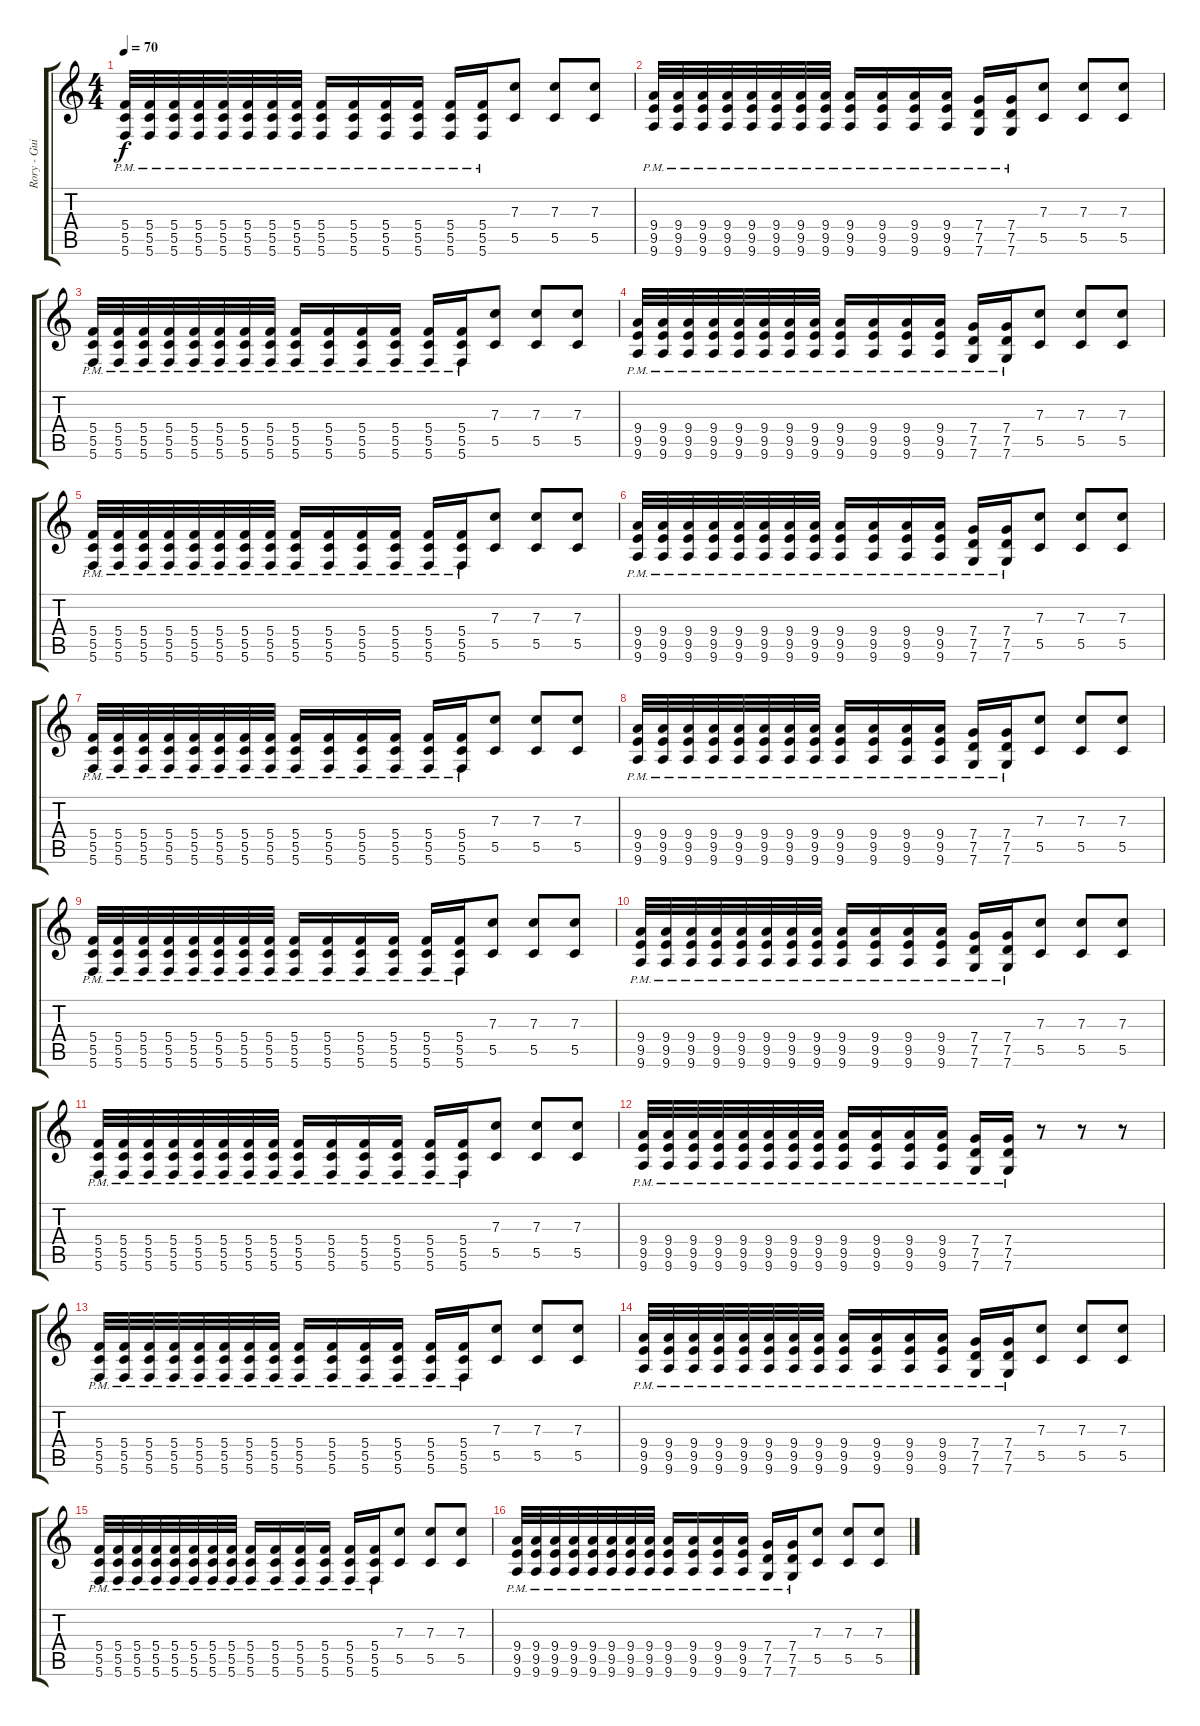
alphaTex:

\track ("Rory - Guitar" "Rory - Gui") {instrument overdrivenguitar}
\staff {score tabs}
\tuning (D4 A3 F3 C3 G2 C2) {hide}
\ts (4 4)
\tempo 70
\clef g2
\ks c
(5.4{pm} 5.5{pm} 5.6{pm}).32{dy f} (5.4{pm} 5.5{pm} 5.6{pm}).32 (5.4{pm} 5.5{pm} 5.6{pm}).32 (5.4{pm} 5.5{pm} 5.6{pm}).32 (5.4{pm} 5.5{pm} 5.6{pm}).32 (5.4{pm} 5.5{pm} 5.6{pm}).32 (5.4{pm} 5.5{pm} 5.6{pm}).32 (5.4{pm} 5.5{pm} 5.6{pm}).32 (5.4{pm} 5.5{pm} 5.6{pm}).16 (5.4{pm} 5.5{pm} 5.6{pm}).16 (5.4{pm} 5.5{pm} 5.6{pm}).16 (5.4{pm} 5.5{pm} 5.6{pm}).16 (5.4{pm} 5.5{pm} 5.6{pm}).16 (5.4{pm} 5.5{pm} 5.6{pm}).16 (7.3 5.5).8 (7.3 5.5).8 (7.3 5.5).8 |
(9.4{pm} 9.5{pm} 9.6{pm}).32 (9.4{pm} 9.5{pm} 9.6{pm}).32 (9.4{pm} 9.5{pm} 9.6{pm}).32 (9.4{pm} 9.5{pm} 9.6{pm}).32 (9.4{pm} 9.5{pm} 9.6{pm}).32 (9.4{pm} 9.5{pm} 9.6{pm}).32 (9.4{pm} 9.5{pm} 9.6{pm}).32 (9.4{pm} 9.5{pm} 9.6{pm}).32 (9.4{pm} 9.5{pm} 9.6{pm}).16 (9.4{pm} 9.5{pm} 9.6{pm}).16 (9.4{pm} 9.5{pm} 9.6{pm}).16 (9.4{pm} 9.5{pm} 9.6{pm}).16 (7.4{pm} 7.5{pm} 7.6{pm}).16 (7.4{pm} 7.5{pm} 7.6{pm}).16 (7.3 5.5).8 (7.3 5.5).8 (7.3 5.5).8 |
(5.4{pm} 5.5{pm} 5.6{pm}).32 (5.4{pm} 5.5{pm} 5.6{pm}).32 (5.4{pm} 5.5{pm} 5.6{pm}).32 (5.4{pm} 5.5{pm} 5.6{pm}).32 (5.4{pm} 5.5{pm} 5.6{pm}).32 (5.4{pm} 5.5{pm} 5.6{pm}).32 (5.4{pm} 5.5{pm} 5.6{pm}).32 (5.4{pm} 5.5{pm} 5.6{pm}).32 (5.4{pm} 5.5{pm} 5.6{pm}).16 (5.4{pm} 5.5{pm} 5.6{pm}).16 (5.4{pm} 5.5{pm} 5.6{pm}).16 (5.4{pm} 5.5{pm} 5.6{pm}).16 (5.4{pm} 5.5{pm} 5.6{pm}).16 (5.4{pm} 5.5{pm} 5.6{pm}).16 (7.3 5.5).8 (7.3 5.5).8 (7.3 5.5).8 |
(9.4{pm} 9.5{pm} 9.6{pm}).32 (9.4{pm} 9.5{pm} 9.6{pm}).32 (9.4{pm} 9.5{pm} 9.6{pm}).32 (9.4{pm} 9.5{pm} 9.6{pm}).32 (9.4{pm} 9.5{pm} 9.6{pm}).32 (9.4{pm} 9.5{pm} 9.6{pm}).32 (9.4{pm} 9.5{pm} 9.6{pm}).32 (9.4{pm} 9.5{pm} 9.6{pm}).32 (9.4{pm} 9.5{pm} 9.6{pm}).16 (9.4{pm} 9.5{pm} 9.6{pm}).16 (9.4{pm} 9.5{pm} 9.6{pm}).16 (9.4{pm} 9.5{pm} 9.6{pm}).16 (7.4{pm} 7.5{pm} 7.6{pm}).16 (7.4{pm} 7.5{pm} 7.6{pm}).16 (7.3 5.5).8 (7.3 5.5).8 (7.3 5.5).8 |
(5.4{pm} 5.5{pm} 5.6{pm}).32 (5.4{pm} 5.5{pm} 5.6{pm}).32 (5.4{pm} 5.5{pm} 5.6{pm}).32 (5.4{pm} 5.5{pm} 5.6{pm}).32 (5.4{pm} 5.5{pm} 5.6{pm}).32 (5.4{pm} 5.5{pm} 5.6{pm}).32 (5.4{pm} 5.5{pm} 5.6{pm}).32 (5.4{pm} 5.5{pm} 5.6{pm}).32 (5.4{pm} 5.5{pm} 5.6{pm}).16 (5.4{pm} 5.5{pm} 5.6{pm}).16 (5.4{pm} 5.5{pm} 5.6{pm}).16 (5.4{pm} 5.5{pm} 5.6{pm}).16 (5.4{pm} 5.5{pm} 5.6{pm}).16 (5.4{pm} 5.5{pm} 5.6{pm}).16 (7.3 5.5).8 (7.3 5.5).8 (7.3 5.5).8 |
(9.4{pm} 9.5{pm} 9.6{pm}).32 (9.4{pm} 9.5{pm} 9.6{pm}).32 (9.4{pm} 9.5{pm} 9.6{pm}).32 (9.4{pm} 9.5{pm} 9.6{pm}).32 (9.4{pm} 9.5{pm} 9.6{pm}).32 (9.4{pm} 9.5{pm} 9.6{pm}).32 (9.4{pm} 9.5{pm} 9.6{pm}).32 (9.4{pm} 9.5{pm} 9.6{pm}).32 (9.4{pm} 9.5{pm} 9.6{pm}).16 (9.4{pm} 9.5{pm} 9.6{pm}).16 (9.4{pm} 9.5{pm} 9.6{pm}).16 (9.4{pm} 9.5{pm} 9.6{pm}).16 (7.4{pm} 7.5{pm} 7.6{pm}).16 (7.4{pm} 7.5{pm} 7.6{pm}).16 (7.3 5.5).8 (7.3 5.5).8 (7.3 5.5).8 |
(5.4{pm} 5.5{pm} 5.6{pm}).32 (5.4{pm} 5.5{pm} 5.6{pm}).32 (5.4{pm} 5.5{pm} 5.6{pm}).32 (5.4{pm} 5.5{pm} 5.6{pm}).32 (5.4{pm} 5.5{pm} 5.6{pm}).32 (5.4{pm} 5.5{pm} 5.6{pm}).32 (5.4{pm} 5.5{pm} 5.6{pm}).32 (5.4{pm} 5.5{pm} 5.6{pm}).32 (5.4{pm} 5.5{pm} 5.6{pm}).16 (5.4{pm} 5.5{pm} 5.6{pm}).16 (5.4{pm} 5.5{pm} 5.6{pm}).16 (5.4{pm} 5.5{pm} 5.6{pm}).16 (5.4{pm} 5.5{pm} 5.6{pm}).16 (5.4{pm} 5.5{pm} 5.6{pm}).16 (7.3 5.5).8 (7.3 5.5).8 (7.3 5.5).8 |
(9.4{pm} 9.5{pm} 9.6{pm}).32 (9.4{pm} 9.5{pm} 9.6{pm}).32 (9.4{pm} 9.5{pm} 9.6{pm}).32 (9.4{pm} 9.5{pm} 9.6{pm}).32 (9.4{pm} 9.5{pm} 9.6{pm}).32 (9.4{pm} 9.5{pm} 9.6{pm}).32 (9.4{pm} 9.5{pm} 9.6{pm}).32 (9.4{pm} 9.5{pm} 9.6{pm}).32 (9.4{pm} 9.5{pm} 9.6{pm}).16 (9.4{pm} 9.5{pm} 9.6{pm}).16 (9.4{pm} 9.5{pm} 9.6{pm}).16 (9.4{pm} 9.5{pm} 9.6{pm}).16 (7.4{pm} 7.5{pm} 7.6{pm}).16 (7.4{pm} 7.5{pm} 7.6{pm}).16 (7.3 5.5).8 (7.3 5.5).8 (7.3 5.5).8 |
(5.4{pm} 5.5{pm} 5.6{pm}).32 (5.4{pm} 5.5{pm} 5.6{pm}).32 (5.4{pm} 5.5{pm} 5.6{pm}).32 (5.4{pm} 5.5{pm} 5.6{pm}).32 (5.4{pm} 5.5{pm} 5.6{pm}).32 (5.4{pm} 5.5{pm} 5.6{pm}).32 (5.4{pm} 5.5{pm} 5.6{pm}).32 (5.4{pm} 5.5{pm} 5.6{pm}).32 (5.4{pm} 5.5{pm} 5.6{pm}).16 (5.4{pm} 5.5{pm} 5.6{pm}).16 (5.4{pm} 5.5{pm} 5.6{pm}).16 (5.4{pm} 5.5{pm} 5.6{pm}).16 (5.4{pm} 5.5{pm} 5.6{pm}).16 (5.4{pm} 5.5{pm} 5.6{pm}).16 (7.3 5.5).8 (7.3 5.5).8 (7.3 5.5).8 |
(9.4{pm} 9.5{pm} 9.6{pm}).32 (9.4{pm} 9.5{pm} 9.6{pm}).32 (9.4{pm} 9.5{pm} 9.6{pm}).32 (9.4{pm} 9.5{pm} 9.6{pm}).32 (9.4{pm} 9.5{pm} 9.6{pm}).32 (9.4{pm} 9.5{pm} 9.6{pm}).32 (9.4{pm} 9.5{pm} 9.6{pm}).32 (9.4{pm} 9.5{pm} 9.6{pm}).32 (9.4{pm} 9.5{pm} 9.6{pm}).16 (9.4{pm} 9.5{pm} 9.6{pm}).16 (9.4{pm} 9.5{pm} 9.6{pm}).16 (9.4{pm} 9.5{pm} 9.6{pm}).16 (7.4{pm} 7.5{pm} 7.6{pm}).16 (7.4{pm} 7.5{pm} 7.6{pm}).16 (7.3 5.5).8 (7.3 5.5).8 (7.3 5.5).8 |
(5.4{pm} 5.5{pm} 5.6{pm}).32 (5.4{pm} 5.5{pm} 5.6{pm}).32 (5.4{pm} 5.5{pm} 5.6{pm}).32 (5.4{pm} 5.5{pm} 5.6{pm}).32 (5.4{pm} 5.5{pm} 5.6{pm}).32 (5.4{pm} 5.5{pm} 5.6{pm}).32 (5.4{pm} 5.5{pm} 5.6{pm}).32 (5.4{pm} 5.5{pm} 5.6{pm}).32 (5.4{pm} 5.5{pm} 5.6{pm}).16 (5.4{pm} 5.5{pm} 5.6{pm}).16 (5.4{pm} 5.5{pm} 5.6{pm}).16 (5.4{pm} 5.5{pm} 5.6{pm}).16 (5.4{pm} 5.5{pm} 5.6{pm}).16 (5.4{pm} 5.5{pm} 5.6{pm}).16 (7.3 5.5).8 (7.3 5.5).8 (7.3 5.5).8 |
(9.4{pm} 9.5{pm} 9.6{pm}).32 (9.4{pm} 9.5{pm} 9.6{pm}).32 (9.4{pm} 9.5{pm} 9.6{pm}).32 (9.4{pm} 9.5{pm} 9.6{pm}).32 (9.4{pm} 9.5{pm} 9.6{pm}).32 (9.4{pm} 9.5{pm} 9.6{pm}).32 (9.4{pm} 9.5{pm} 9.6{pm}).32 (9.4{pm} 9.5{pm} 9.6{pm}).32 (9.4{pm} 9.5{pm} 9.6{pm}).16 (9.4{pm} 9.5{pm} 9.6{pm}).16 (9.4{pm} 9.5{pm} 9.6{pm}).16 (9.4{pm} 9.5{pm} 9.6{pm}).16 (7.4{pm} 7.5{pm} 7.6{pm}).16 (7.4{pm} 7.5{pm} 7.6{pm}).16 r.8 r.8 r.8 |
(5.4{pm} 5.5{pm} 5.6{pm}).32 (5.4{pm} 5.5{pm} 5.6{pm}).32 (5.4{pm} 5.5{pm} 5.6{pm}).32 (5.4{pm} 5.5{pm} 5.6{pm}).32 (5.4{pm} 5.5{pm} 5.6{pm}).32 (5.4{pm} 5.5{pm} 5.6{pm}).32 (5.4{pm} 5.5{pm} 5.6{pm}).32 (5.4{pm} 5.5{pm} 5.6{pm}).32 (5.4{pm} 5.5{pm} 5.6{pm}).16 (5.4{pm} 5.5{pm} 5.6{pm}).16 (5.4{pm} 5.5{pm} 5.6{pm}).16 (5.4{pm} 5.5{pm} 5.6{pm}).16 (5.4{pm} 5.5{pm} 5.6{pm}).16 (5.4{pm} 5.5{pm} 5.6{pm}).16 (7.3 5.5).8 (7.3 5.5).8 (7.3 5.5).8 |
(9.4{pm} 9.5{pm} 9.6{pm}).32 (9.4{pm} 9.5{pm} 9.6{pm}).32 (9.4{pm} 9.5{pm} 9.6{pm}).32 (9.4{pm} 9.5{pm} 9.6{pm}).32 (9.4{pm} 9.5{pm} 9.6{pm}).32 (9.4{pm} 9.5{pm} 9.6{pm}).32 (9.4{pm} 9.5{pm} 9.6{pm}).32 (9.4{pm} 9.5{pm} 9.6{pm}).32 (9.4{pm} 9.5{pm} 9.6{pm}).16 (9.4{pm} 9.5{pm} 9.6{pm}).16 (9.4{pm} 9.5{pm} 9.6{pm}).16 (9.4{pm} 9.5{pm} 9.6{pm}).16 (7.4{pm} 7.5{pm} 7.6{pm}).16 (7.4{pm} 7.5{pm} 7.6{pm}).16 (7.3 5.5).8 (7.3 5.5).8 (7.3 5.5).8 |
(5.4{pm} 5.5{pm} 5.6{pm}).32 (5.4{pm} 5.5{pm} 5.6{pm}).32 (5.4{pm} 5.5{pm} 5.6{pm}).32 (5.4{pm} 5.5{pm} 5.6{pm}).32 (5.4{pm} 5.5{pm} 5.6{pm}).32 (5.4{pm} 5.5{pm} 5.6{pm}).32 (5.4{pm} 5.5{pm} 5.6{pm}).32 (5.4{pm} 5.5{pm} 5.6{pm}).32 (5.4{pm} 5.5{pm} 5.6{pm}).16 (5.4{pm} 5.5{pm} 5.6{pm}).16 (5.4{pm} 5.5{pm} 5.6{pm}).16 (5.4{pm} 5.5{pm} 5.6{pm}).16 (5.4{pm} 5.5{pm} 5.6{pm}).16 (5.4{pm} 5.5{pm} 5.6{pm}).16 (7.3 5.5).8 (7.3 5.5).8 (7.3 5.5).8 |
(9.4{pm} 9.5{pm} 9.6{pm}).32 (9.4{pm} 9.5{pm} 9.6{pm}).32 (9.4{pm} 9.5{pm} 9.6{pm}).32 (9.4{pm} 9.5{pm} 9.6{pm}).32 (9.4{pm} 9.5{pm} 9.6{pm}).32 (9.4{pm} 9.5{pm} 9.6{pm}).32 (9.4{pm} 9.5{pm} 9.6{pm}).32 (9.4{pm} 9.5{pm} 9.6{pm}).32 (9.4{pm} 9.5{pm} 9.6{pm}).16 (9.4{pm} 9.5{pm} 9.6{pm}).16 (9.4{pm} 9.5{pm} 9.6{pm}).16 (9.4{pm} 9.5{pm} 9.6{pm}).16 (7.4{pm} 7.5{pm} 7.6{pm}).16 (7.4{pm} 7.5{pm} 7.6{pm}).16 (7.3 5.5).8 (7.3 5.5).8 (7.3 5.5).8
